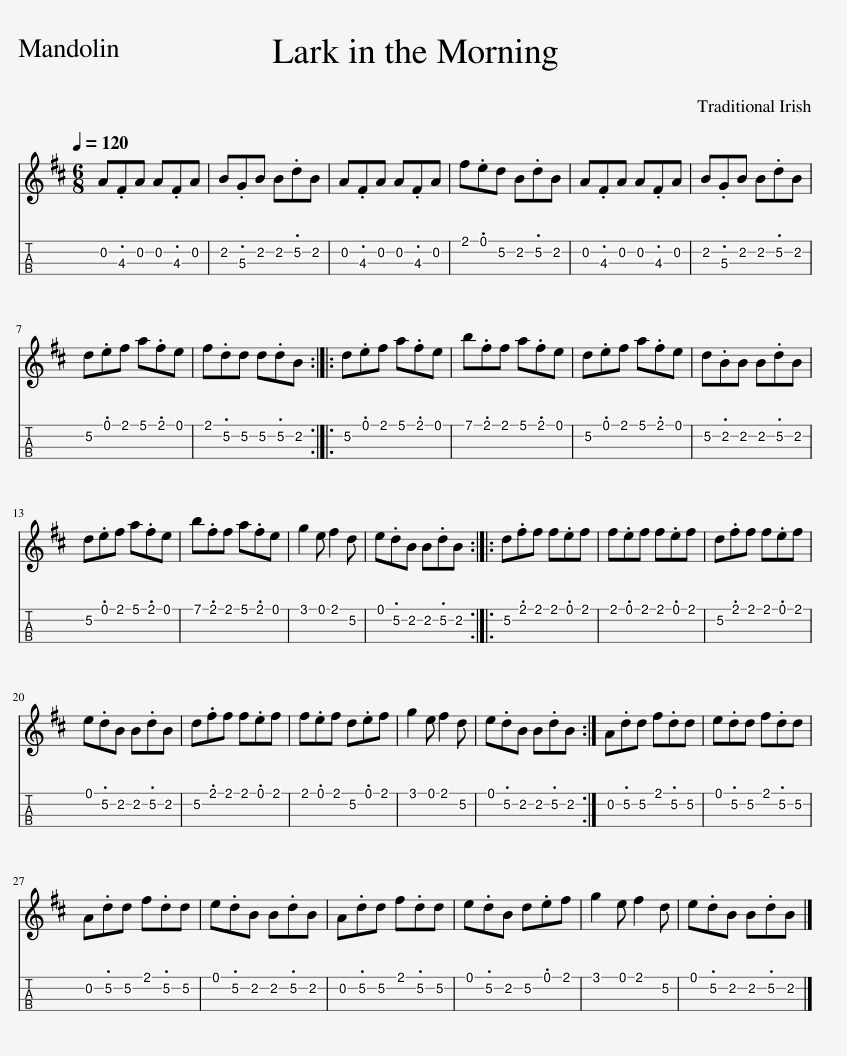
X:1
%%score { 1 | 2 }
L:1/8
Q:1/4=120
M:6/8
I:linebreak $
K:D
V:1 treble
V:2 tab stafflines=4 strings="G3,D4,A4,E5 nostems "
V:1
 A.FA A.FA | B.GB B.dB | A.FA A.FA | f.ed B.dB | A.FA A.FA | %5
 B.GB B.dB |$ d.ef a.fe | f.dd d.dB :: d.ef a.fe | b.ff a.fe | %10
 d.ef a.fe | d.BB B.dB |$ d.ef a.fe | b.ff a.fe | g2 e f2 d | %15
 e.dB B.dB :: d.ff f.ef | f.ef f.ef | d.ff f.ef |$ e.dB B.dB | %20
 d.ff f.ef | f.ef d.ef | g2 e f2 d | e.dB B.dB :| A.dd f.dd | %25
 e.dd f.dd |$ A.dd f.dd | e.dB B.dB | A.dd f.dd | e.dB d.ef | %30
 g2 e f2 d | e.dB B.dB |] %32
V:2
 !2!A .!3!F !2!A !2!A .!3!F !2!A | !2!B .!3!G !2!B !2!B .!2!d !2!B | !2!A .!3!F !2!A !2!A .!3!F !2!A | !1!f .!1!e !2!d !2!B .!2!d !2!B | !2!A .!3!F !2!A !2!A .!3!F !2!A | %5
 !2!B .!3!G !2!B !2!B .!2!d !2!B |$ !2!d .!1!e !1!f !1!a .!1!f !1!e | !1!f .!2!d !2!d !2!d .!2!d !2!B :: !2!d .!1!e !1!f !1!a .!1!f !1!e | !1!b .!1!f !1!f !1!a .!1!f !1!e | %10
 !2!d .!1!e !1!f !1!a .!1!f !1!e | !2!d .!2!B !2!B !2!B .!2!d !2!B |$ !2!d .!1!e !1!f !1!a .!1!f !1!e | !1!b .!1!f !1!f !1!a .!1!f !1!e | !1!g2 !1!e !1!f2 !2!d | %15
 !1!e .!2!d !2!B !2!B .!2!d !2!B :: !2!d .!1!f !1!f !1!f .!1!e !1!f | !1!f .!1!e !1!f !1!f .!1!e !1!f | !2!d .!1!f !1!f !1!f .!1!e !1!f |$ !1!e .!2!d !2!B !2!B .!2!d !2!B | %20
 !2!d .!1!f !1!f !1!f .!1!e !1!f | !1!f .!1!e !1!f !2!d .!1!e !1!f | !1!g2 !1!e !1!f2 !2!d | !1!e .!2!d !2!B !2!B .!2!d !2!B :| !2!A .!2!d !2!d !1!f .!2!d !2!d | %25
 !1!e .!2!d !2!d !1!f .!2!d !2!d |$ !2!A .!2!d !2!d !1!f .!2!d !2!d | !1!e .!2!d !2!B !2!B .!2!d !2!B | !2!A .!2!d !2!d !1!f .!2!d !2!d | !1!e .!2!d !2!B !2!d .!1!e !1!f | %30
 !1!g2 !1!e !1!f2 !2!d | !1!e .!2!d !2!B !2!B .!2!d !2!B |] %32
